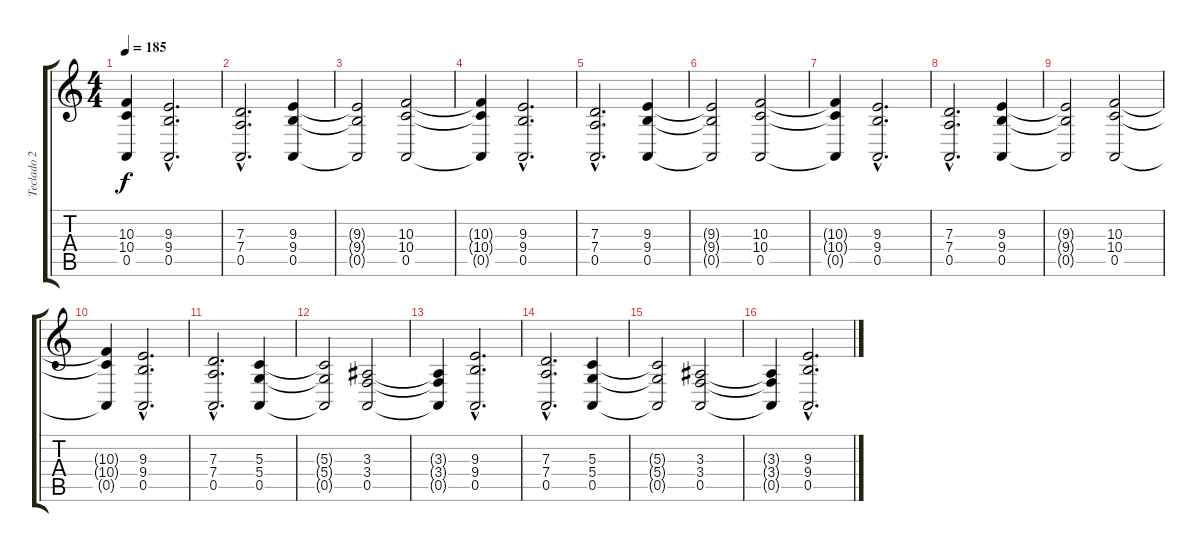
\track ("Teclado 2" "Teclado 2") {instrument choiraahs}
\staff {score tabs}
\tuning (E4 B3 G3 D3 A2 E2) {hide}
\ts (4 4)
\tempo 185
\clef g2
\ks c
(10.3{t} 10.4{t} 0.5{t}).4{dy f} (9.3{hac} 9.4{hac} 0.5{hac}).2{d} |
(7.3{hac} 7.4{hac} 0.5{hac}).2{d} (9.3 9.4 0.5).4 |
(9.3{t} 9.4{t} 0.5{t}).2 (10.3 10.4 0.5).2 |
(10.3{t} 10.4{t} 0.5{t}).4 (9.3{hac} 9.4{hac} 0.5{hac}).2{d} |
(7.3{hac} 7.4{hac} 0.5{hac}).2{d} (9.3 9.4 0.5).4 |
(9.3{t} 9.4{t} 0.5{t}).2 (10.3 10.4 0.5).2 |
(10.3{t} 10.4{t} 0.5{t}).4 (9.3{hac} 9.4{hac} 0.5{hac}).2{d} |
(7.3{hac} 7.4{hac} 0.5{hac}).2{d} (9.3 9.4 0.5).4 |
(9.3{t} 9.4{t} 0.5{t}).2 (10.3 10.4 0.5).2 |
(10.3{t} 10.4{t} 0.5{t}).4 (9.3{hac} 9.4{hac} 0.5{hac}).2{d} |
(7.3{hac} 7.4{hac} 0.5{hac}).2{d} (5.3 5.4 0.5).4 |
(5.3{t} 5.4{t} 0.5{t}).2 (3.3 3.4 0.5).2 |
(3.3{t} 3.4{t} 0.5{t}).4 (9.3{hac} 9.4{hac} 0.5{hac}).2{d} |
(7.3{hac} 7.4{hac} 0.5{hac}).2{d} (5.3 5.4 0.5).4 |
(5.3{t} 5.4{t} 0.5{t}).2 (3.3 3.4 0.5).2 |
(3.3{t} 3.4{t} 0.5{t}).4 (9.3{hac} 9.4{hac} 0.5{hac}).2{d}
